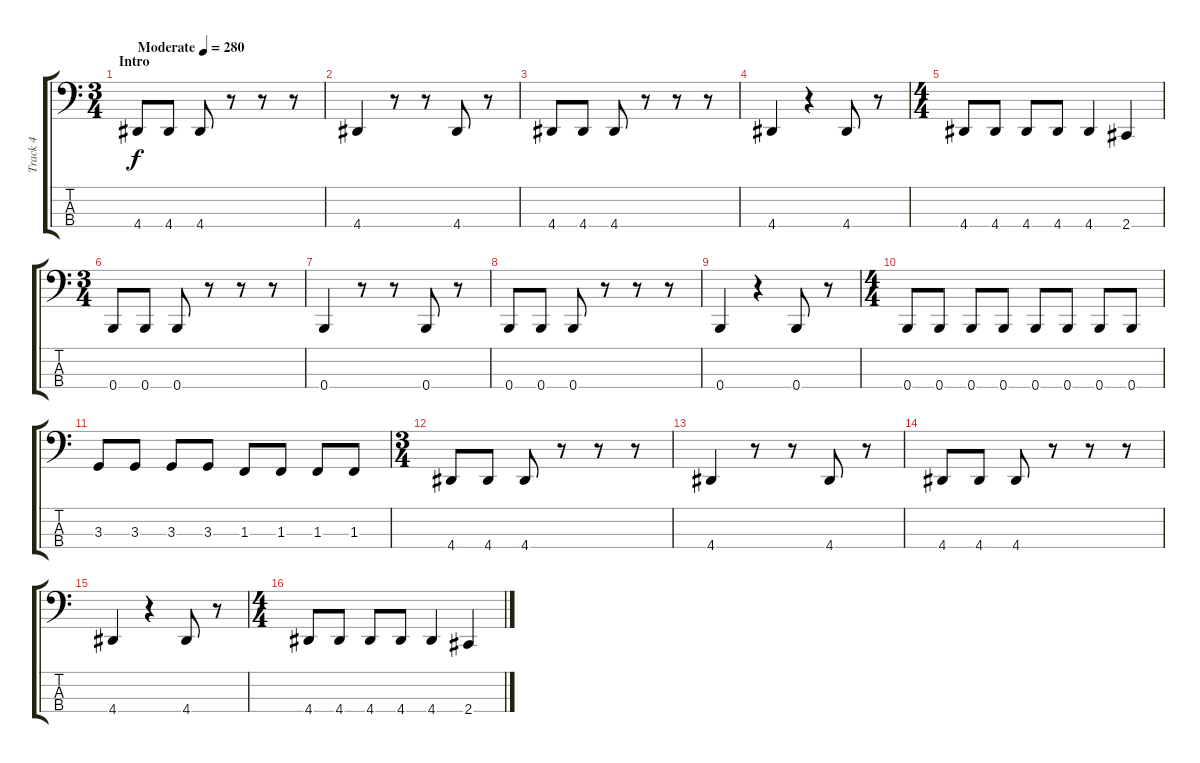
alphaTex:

\track ("Track 4" "Track 4") {instrument electricbasspick}
\staff {score tabs}
\tuning (D2 A1 E1 B0) {hide}
\ts (3 4)
\section ("" "Intro")
\tempo (280 "Moderate")
\clef f4
\ks c
4.4.8{dy f instrument electricbasspick} 4.4.8 4.4.8 r.8 r.8 r.8 |
4.4.4 r.8 r.8 4.4.8 r.8 |
4.4.8 4.4.8 4.4.8 r.8 r.8 r.8 |
4.4.4 r.4 4.4.8 r.8 |
\ts (4 4)
4.4.8 4.4.8 4.4.8 4.4.8 4.4.4 2.4.4 |
\ts (3 4)
0.4.8 0.4.8 0.4.8 r.8 r.8 r.8 |
0.4.4 r.8 r.8 0.4.8 r.8 |
0.4.8 0.4.8 0.4.8 r.8 r.8 r.8 |
0.4.4 r.4 0.4.8 r.8 |
\ts (4 4)
0.4.8 0.4.8 0.4.8 0.4.8 0.4.8 0.4.8 0.4.8 0.4.8 |
3.3.8 3.3.8 3.3.8 3.3.8 1.3.8 1.3.8 1.3.8 1.3.8 |
\ts (3 4)
4.4.8 4.4.8 4.4.8 r.8 r.8 r.8 |
4.4.4 r.8 r.8 4.4.8 r.8 |
4.4.8 4.4.8 4.4.8 r.8 r.8 r.8 |
4.4.4 r.4 4.4.8 r.8 |
\ts (4 4)
4.4.8 4.4.8 4.4.8 4.4.8 4.4.4 2.4.4
